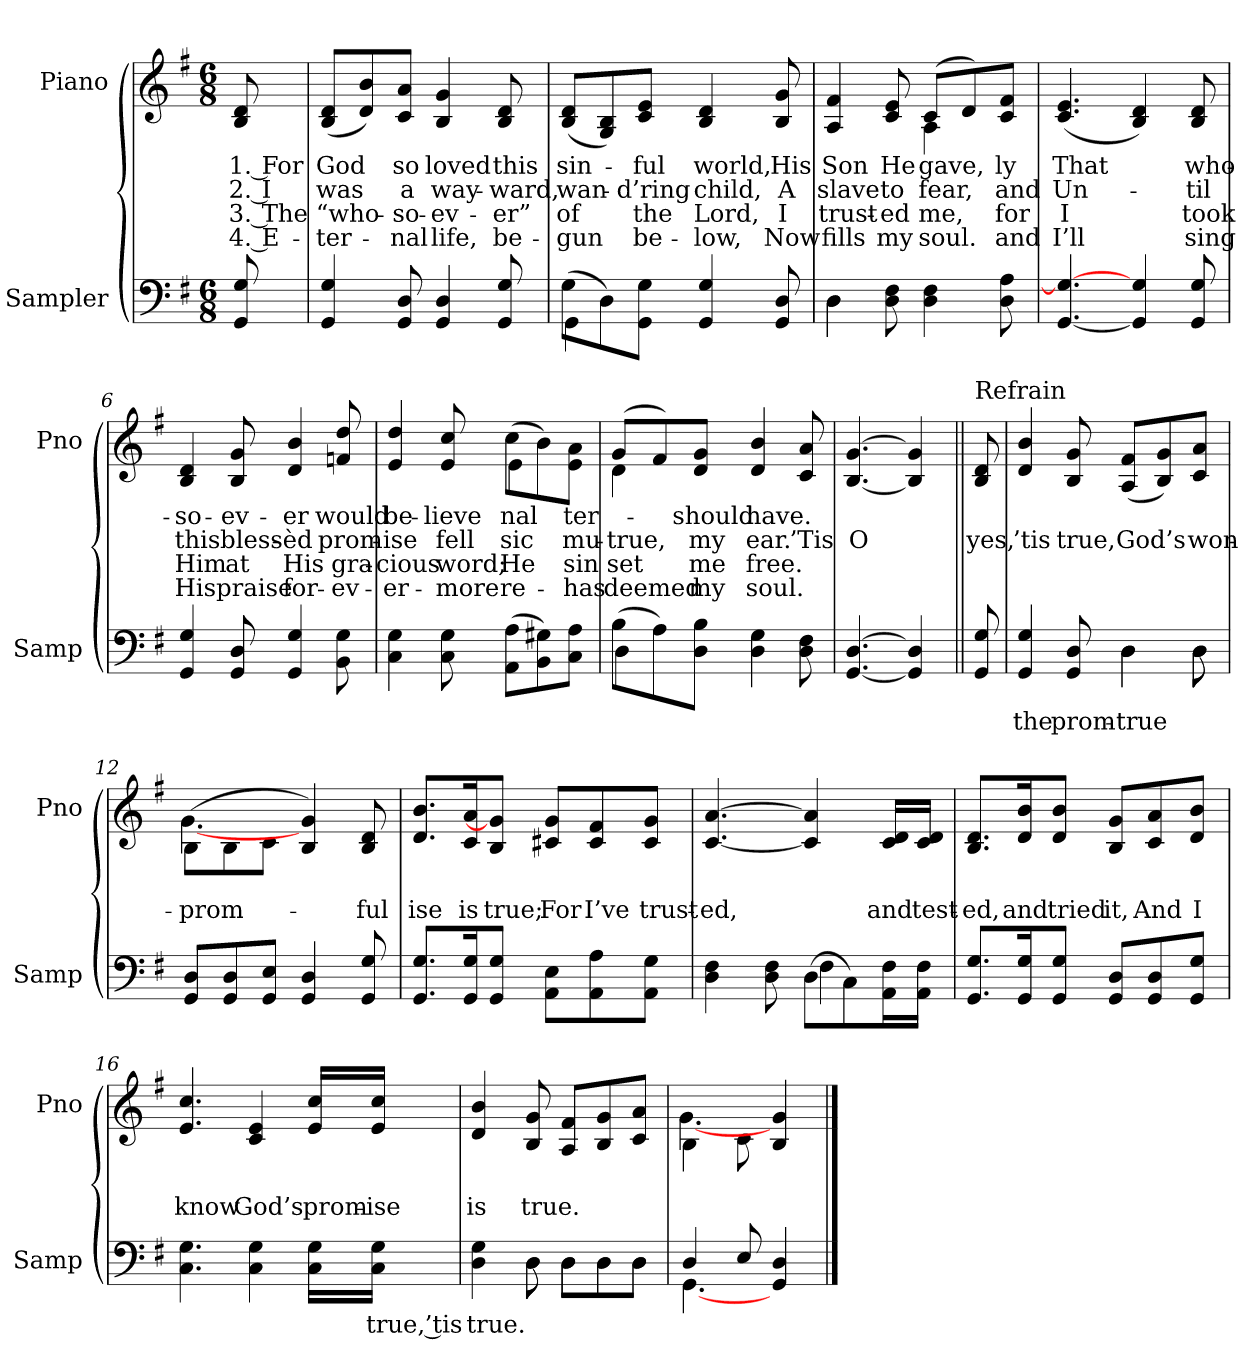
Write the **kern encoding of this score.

**kern	**text	**kern	**text	**text	**text	**text
*part2	*part2	*part1	*part1	*part1	*part1	*part1
*staff2	*staff2	*staff1	*staff1	*staff1	*staff1	*staff1
*I"Sampler	*	*I"Piano	*	*	*	*
*I'Samp	*	*I'Pno	*	*	*	*
*clefF4	*	*clefG2	*	*	*	*
*k[f#]	*	*k[f#]	*	*	*	*
*G:	*	*G:	*	*	*	*
*M6/8	*	*M6/8	*	*	*	*
=1	=1	=1	=1	=1	=1	=1
8GG 8G	.	8B 8d	1. For	2. I	3. The	4. E-
=2	=2	=2	=2	=2	=2	=2
4GG 4G	.	(8B/ 8d/L	God	was	“who-	-ter-
.	.	8d/ 8b/)	.	.	.	.
8GG 8D	.	8c/ 8a/J	so	a	-so-	-nal
4GG 4D	.	4B 4g	loved	way-	-ev-	life,
8GG 8G	.	8B 8d	this	-ward,	-er”	be-
=3	=3	=3	=3	=3	=3	=3
*^	*	*	*	*	*	*
(8G\L	4GG	.	(8B/ 8d/L	sin-	wan-	of	-gun
8D\)	.	.	8G/ 8B/)	.	.	.	.
8GG\ 8G\J	2ryy	.	8c/ 8e/J	-ful	-d’ring	the	be-
4GG 4G	.	.	4B 4d	world,	child,	Lord,	-low,
8GG 8D	.	.	8B 8g	His	A	I	Now
=4	=4	=4	=4	=4	=4	=4	=4
*	*	*	*^	*	*	*	*
4D\	4D	.	4A 4f#	4.ryy	Son	slave	trust-	fills
8D 8F#	2ryy	.	8c 8e	.	He	to	-ed	my
4D 4F#	.	.	(8c/L	4A	gave,	fear,	me,	soul.
.	.	.	8d/)	.	.	.	.	.
8D 8A	.	.	8c/ 8f#/J	8ryy	-ly	and	for	and
*v	*v	*	*	*	*	*	*	*
*	*	*v	*v	*	*	*	*
=5	=5	=5	=5	=5	=5	=5
[4.GG 4.G_	.	(4.c 4.e	That	Un-	I	I’ll
4GG] 4G	.	4B 4d)	.	.	.	.
8GG 8G	.	8B 8d	who-	-til	took	sing
=6	=6	=6	=6	=6	=6	=6
4GG 4G	.	4B 4d	-so-	this	Him	His
8GG 8D	.	8B 8g	-ev-	bless-	at	praise
4GG 4G	.	4d 4b	-er	-èd	His	for-
8BB 8G	.	8fn 8dd	would	prom-	gra-	-ev-
=7	=7	=7	=7	=7	=7	=7
*	*	*^	*	*	*	*
4C 4G	.	4e 4dd	4.ryy	be-	-ise	-cious	-er-
8C 8G	.	8e 8cc	.	-lieve	fell	word;	-more
(8AA\ 8A\L	.	(8cc\L	4e	-nal	-sic	He	re-
8BB\ 8G#X\)	.	8b\)	.	.	.	.	.
8C\ 8A\J	.	8e\ 8a\J	8ryy	-ter-	mu-	sin	has
=8	=8	=8	=8	=8	=8	=8	=8
*^	*	*	*	*	*	*	*
(8B\L	4D	.	(8g/L	4d	.	true,	set	-deemed
8A\)	.	.	8f#/)	.	.	.	.	.
8D\ 8B\J	2ryy	.	8d/ 8g/J	2ryy	should	my	me	my
4D 4G	.	.	4d 4b	.	have.	ear.	free.	soul.
8D 8F#	.	.	8c 8a	.	.	’Tis	.	.
*v	*v	*	*	*	*	*	*	*
*	*	*v	*v	*	*	*	*
=9	=9	=9	=9	=9	=9	=9
[4.GG [4.D	.	[4.B [4.g	.	O	.	.
4GG] 4D]	.	4B] 4g]	.	.	.	.
=10||	=10||	=10||	=10||	=10||	=10||	=10||
!	!	!LO:TX:t=Refrain	!	!	!	!
8GG 8G	.	8B 8d	.	yes,	.	.
=11	=11	=11	=11	=11	=11	=11
*^	*	*	*	*	*	*
4GG 4G	4.ryy	the	4d 4b	.	’tis	.	.
8GG 8D	.	prom-	8B 8g	.	true,	.	.
4D\	4D	true	(8A/ 8f#/L	.	God’s	.	.
.	.	.	8B/ 8g/)	.	.	.	.
8D\	8D	.	8c/ 8a/J	.	won-	.	.
*v	*v	*	*	*	*	*	*
=12	=12	=12	=12	=12	=12	=12
*	*	*^	*	*	*	*
8GG/ 8D/L	.	(8B\L	[4.g	.	prom-	.	.
8GG/ 8D/	.	8B\	.	.	.	.	.
8GG/ 8E/J	.	8c\J	.	.	.	.	.
4GG 4D	.	4B 4g)	4.ryy	.	.	.	.
8GG 8G	.	8B 8d	.	.	-ful	.	.
*	*	*v	*v	*	*	*	*
=13	=13	=13	=13	=13	=13	=13
8.GG/ 8.G/L	.	8.d/ 8.b/L	.	-ise	.	.
16GG/ 16G/K	.	16c/ 16a/K	.	is	.	.
8GG/ 8G/J	.	8B/ 8g]/J	.	true;	.	.
8AA\ 8E\L	.	8c#X/ 8g/L	.	For	.	.
8AA\ 8A\	.	8c#/ 8f#/	.	I’ve	.	.
8AA\ 8G\J	.	8c#/ 8g/J	.	trust-	.	.
=14	=14	=14	=14	=14	=14	=14
*^	*	*	*	*	*	*
4D 4F#	4.ryy	.	[4.c [4.a	.	-ed,	.	.
8D 8F#	.	.	.	.	.	.	.
(8D\L	4F#	.	4c] 4a]	.	.	.	.
8C\)	.	.	.	.	.	.	.
16AA\ 16F#\L	8ryy	.	16c/ 16d/LL	.	and	.	.
16AA\ 16F#\JJ	.	.	16c/ 16d/JJ	.	test-	.	.
*v	*v	*	*	*	*	*	*
=15	=15	=15	=15	=15	=15	=15
8.GG/ 8.G/L	.	8.B/ 8.d/L	.	-ed,	.	.
16GG/ 16G/K	.	16d/ 16b/K	.	and	.	.
8GG/ 8G/J	.	8d/ 8b/J	.	tried	.	.
8GG/ 8D/L	.	8B/ 8g/L	.	it,	.	.
8GG/ 8D/	.	8c/ 8a/	.	And	.	.
8GG/ 8G/J	.	8d/ 8b/J	.	I	.	.
=16	=16	=16	=16	=16	=16	=16
4.C 4.G	.	4.e 4.cc	.	know	.	.
4C 4G	.	4c 4e	.	God’s	.	.
16C\ 16G\LL	.	16e/ 16cc/LL	.	prom-	.	.
16C\ 16G\JJ	true, ’tis	16e/ 16cc/JJ	.	-ise	.	.
=17	=17	=17	=17	=17	=17	=17
*^	*	*	*	*	*	*
4D 4G	4ryy	true.	4d 4b	.	is	.	.
8D\	8D	.	8B 8g	.	true.	.	.
8D\L	8D\L	.	8A/ 8f#/L	.	.	.	.
8D\	8D\	.	8B/ 8g/	.	.	.	.
8D\J	8D\J	.	8c/ 8a/J	.	.	.	.
=18	=18	=18	=18	=18	=18	=18	=18
*	*	*	*^	*	*	*	*
4D/	[4.GG	.	4B\	[4.g	.	.	.	.
8E/	.	.	8c\	.	.	.	.	.
4GG 4D	4ryy	.	4B 4g	4ryy	.	.	.	.
*v	*v	*	*	*	*	*	*	*
*	*	*v	*v	*	*	*	*
==	==	==	==	==	==	==
*-	*-	*-	*-	*-	*-	*-
